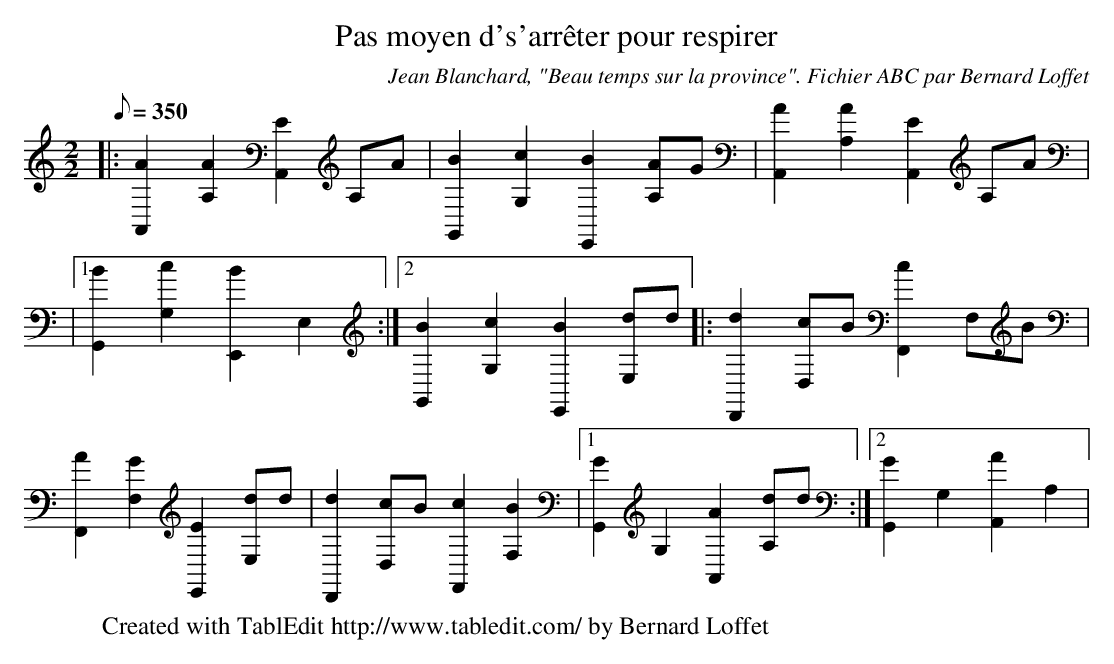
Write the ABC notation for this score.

X:1
T:Pas moyen d's'arrêter pour respirer
C:Jean Blanchard, "Beau temps sur la province". Fichier ABC par Bernard Loffet
L:1/8
Q:350
M:2/2
K:C
|: [A2A,,2][A2A,2] [E2A,,2]A,A | [B2G,,2][c2G,2] [B2E,,2][AA,]G | [A2A,,2][A2A,2] [E2A,,2]A,A | \
|1 [B2G,,2][c2G,2] [B2E,,2]E,2 :|2 [B2G,,2][c2G,2] [B2E,,2][dE,]d |: [d2D,,2][cD,]B [c2F,,2]F,B | \
 [A2F,,2][G2F,2] [E2E,,2][dE,]d | [d2D,,2][cD,]B [c2F,,2][B2F,2] |1 [G2G,,2]G,2 [A2A,,2][dA,]d :|2 [G2G,,2]G,2 [A2A,,2]A,2 | \
W:Created with TablEdit http://www.tabledit.com/ by Bernard Loffet
